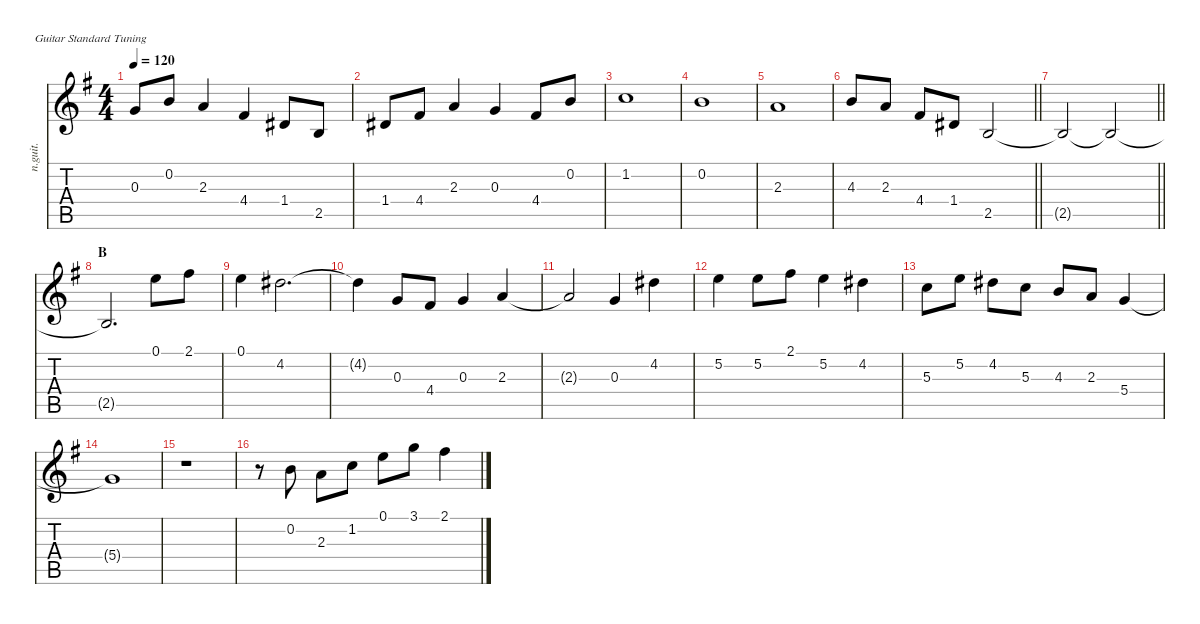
\defaultSystemsLayout 4
\hideDynamics
\bracketExtendMode nobrackets
\track ("Guitar 2" "n.guit.") {instrument acousticguitarnylon}
\staff {score tabs}
\tuning (E4 B3 G3 D3 A2 E2)
\ts (4 4)
\tempo 120
\clef g2
\ks eminor
0.3{acc forcenatural}.8{dy f beam Up} 0.2{acc forcenatural}.8{beam Up} 2.3{acc forcenatural}.4{beam Up} 4.4{acc #}.4{beam Up} 1.4{acc #}.8{beam Up} 2.5{acc forcenatural}.8{beam Up} |
1.4{acc #}.8{beam Up} 4.4{acc #}.8{beam Up} 2.3{acc forcenatural}.4{beam Up} 0.3{acc forcenatural}.4{beam Up} 4.4{acc #}.8{beam Up} 0.2{acc forcenatural}.8{beam Up} |
1.2{acc forcenatural}.1{beam Down} |
0.2{acc forcenatural}.1{beam Down} |
2.3{acc forcenatural}.1{beam Up} |
\barLineRight lightlight
4.3{acc forcenatural}.8{beam Up} 2.3{acc forcenatural}.8{beam Up} 4.4{acc #}.8{beam Up} 1.4{acc #}.8{beam Up} 2.5{acc forcenatural}.2{beam Up} |
\barLineRight lightlight
2.5{t acc forcenatural}.2{beam Up} 2.5{t acc forcenatural}.2{beam Up} |
\section ("" "B")
2.5{t acc forcenatural}.2{d beam Up} 0.1{acc forcenatural}.8{beam Down} 2.1{acc #}.8{beam Down} |
0.1{acc forcenatural}.4{beam Down} 4.2{acc #}.2{d beam Down} |
4.2{t acc #}.4{beam Down} 0.3{acc forcenatural}.8{beam Up} 4.4{acc #}.8{beam Up} 0.3{acc forcenatural}.4{beam Up} 2.3{acc forcenatural}.4{beam Up} |
2.3{t acc forcenatural}.2{beam Up} 0.3{acc forcenatural}.4{beam Up} 4.2{acc #}.4{beam Down} |
5.2{acc forcenatural}.4{beam Down} 5.2{acc forcenatural}.8{beam Down} 2.1{acc #}.8{beam Down} 5.2{acc forcenatural}.4{beam Down} 4.2{acc #}.4{beam Down} |
5.3{acc forcenatural}.8{beam Down} 5.2{acc forcenatural}.8{beam Down} 4.2{acc #}.8{beam Down} 5.3{acc forcenatural}.8{beam Down} 4.3{acc forcenatural}.8{beam Up} 2.3{acc forcenatural}.8{beam Up} 5.4{acc forcenatural}.4{beam Up} |
5.4{t acc forcenatural}.1{beam Up} |
r.1{beam Down} |
r.8{beam Down} 0.2{acc forcenatural}.8{beam Down} 2.3{acc forcenatural}.8{beam Down} 1.2{acc forcenatural}.8{beam Down} 0.1{acc forcenatural}.8{beam Down} 3.1{acc forcenatural}.8{beam Down} 2.1{acc #}.4{beam Down}
